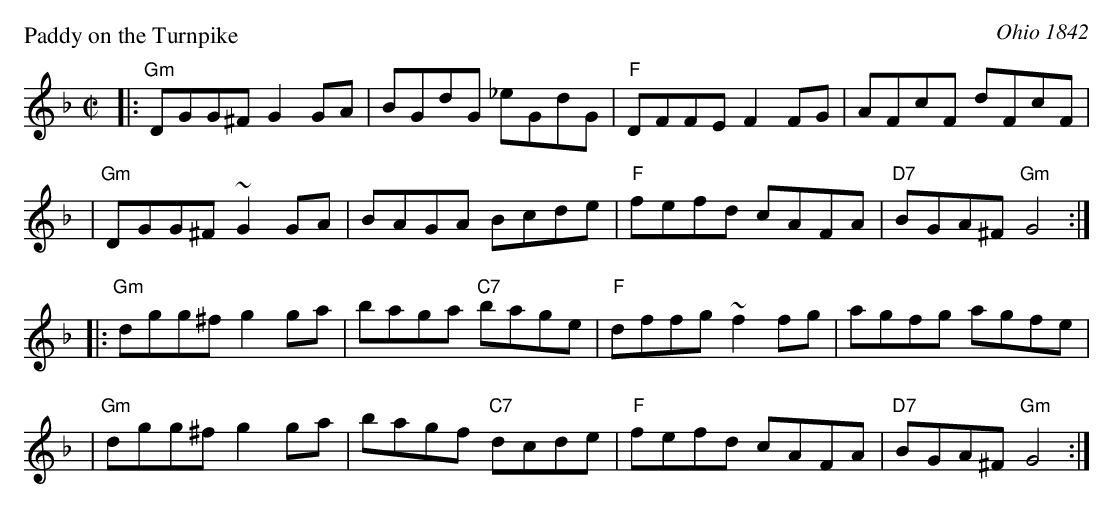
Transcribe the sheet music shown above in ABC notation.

X:1
P: Paddy on the Turnpike
O: Ohio 1842
L: 1/8
M: C|
K: GDor
|: "Gm"DGG^F  G2GA | BGdG    _eGdG |  "F"DFFE  F2FG |     AFcF    dFcF  |
|  "Gm"DGG^F ~G2GA | BAGA     Bcde |  "F"fefd  cAFA | "D7"BGA^F "Gm"G4 :|
|: "Gm"dgg^f  g2ga | baga "C7"bage |  "F"dffg ~f2fg |     agfg    agfe  |
|  "Gm"dgg^f  g2ga | bagf "C7"dcde |  "F"fefd  cAFA | "D7"BGA^F "Gm"G4 :|
